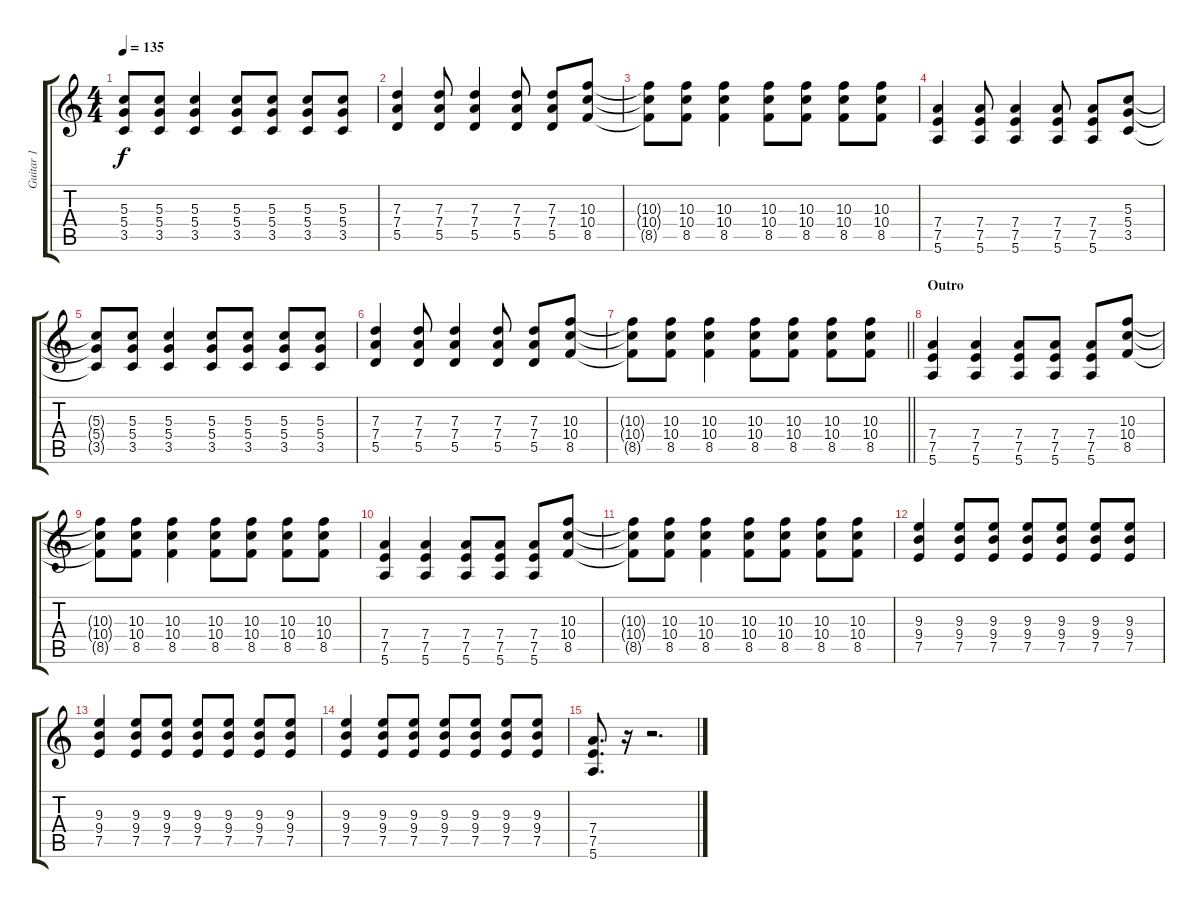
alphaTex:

\track ("Guitar 1" "Guitar 1") {instrument overdrivenguitar}
\staff {score tabs}
\tuning (E4 B3 G3 D3 A2 E2) {hide}
\ts (4 4)
\tempo 135
\clef g2
\ks c
(5.3{t} 5.4{t} 3.5{t}).8{dy f} (5.3 5.4 3.5).8 (5.3 5.4 3.5).4 (5.3 5.4 3.5).8 (5.3 5.4 3.5).8 (5.3 5.4 3.5).8 (5.3 5.4 3.5).8 |
(7.3 7.4 5.5).4 (7.3 7.4 5.5).8 (7.3 7.4 5.5).4 (7.3 7.4 5.5).8 (7.3 7.4 5.5).8 (10.3 10.4 8.5).8 |
(10.3{t} 10.4{t} 8.5{t}).8 (10.3 10.4 8.5).8 (10.3 10.4 8.5).4 (10.3 10.4 8.5).8 (10.3 10.4 8.5).8 (10.3 10.4 8.5).8 (10.3 10.4 8.5).8 |
(7.4 7.5 5.6).4 (7.4 7.5 5.6).8 (7.4 7.5 5.6).4 (7.4 7.5 5.6).8 (7.4 7.5 5.6).8 (5.3 5.4 3.5).8 |
(5.3{t} 5.4{t} 3.5{t}).8 (5.3 5.4 3.5).8 (5.3 5.4 3.5).4 (5.3 5.4 3.5).8 (5.3 5.4 3.5).8 (5.3 5.4 3.5).8 (5.3 5.4 3.5).8 |
(7.3 7.4 5.5).4 (7.3 7.4 5.5).8 (7.3 7.4 5.5).4 (7.3 7.4 5.5).8 (7.3 7.4 5.5).8 (10.3 10.4 8.5).8 |
\barLineRight lightlight
(10.3{t} 10.4{t} 8.5{t}).8 (10.3 10.4 8.5).8 (10.3 10.4 8.5).4 (10.3 10.4 8.5).8 (10.3 10.4 8.5).8 (10.3 10.4 8.5).8 (10.3 10.4 8.5).8 |
\section ("" "Outro")
(7.4 7.5 5.6).4 (7.4 7.5 5.6).4 (7.4 7.5 5.6).8 (7.4 7.5 5.6).8 (7.4 7.5 5.6).8 (10.3 10.4 8.5).8 |
(10.3{t} 10.4{t} 8.5{t}).8 (10.3 10.4 8.5).8 (10.3 10.4 8.5).4 (10.3 10.4 8.5).8 (10.3 10.4 8.5).8 (10.3 10.4 8.5).8 (10.3 10.4 8.5).8 |
(7.4 7.5 5.6).4 (7.4 7.5 5.6).4 (7.4 7.5 5.6).8 (7.4 7.5 5.6).8 (7.4 7.5 5.6).8 (10.3 10.4 8.5).8 |
(10.3{t} 10.4{t} 8.5{t}).8 (10.3 10.4 8.5).8 (10.3 10.4 8.5).4 (10.3 10.4 8.5).8 (10.3 10.4 8.5).8 (10.3 10.4 8.5).8 (10.3 10.4 8.5).8 |
(9.3 9.4 7.5).4 (9.3 9.4 7.5).8 (9.3 9.4 7.5).8 (9.3 9.4 7.5).8 (9.3 9.4 7.5).8 (9.3 9.4 7.5).8 (9.3 9.4 7.5).8 |
(9.3 9.4 7.5).4 (9.3 9.4 7.5).8 (9.3 9.4 7.5).8 (9.3 9.4 7.5).8 (9.3 9.4 7.5).8 (9.3 9.4 7.5).8 (9.3 9.4 7.5).8 |
(9.3 9.4 7.5).4 (9.3 9.4 7.5).8 (9.3 9.4 7.5).8 (9.3 9.4 7.5).8 (9.3 9.4 7.5).8 (9.3 9.4 7.5).8 (9.3 9.4 7.5).8 |
(7.4 7.5 5.6).8{d} r.16 r.2{d}
